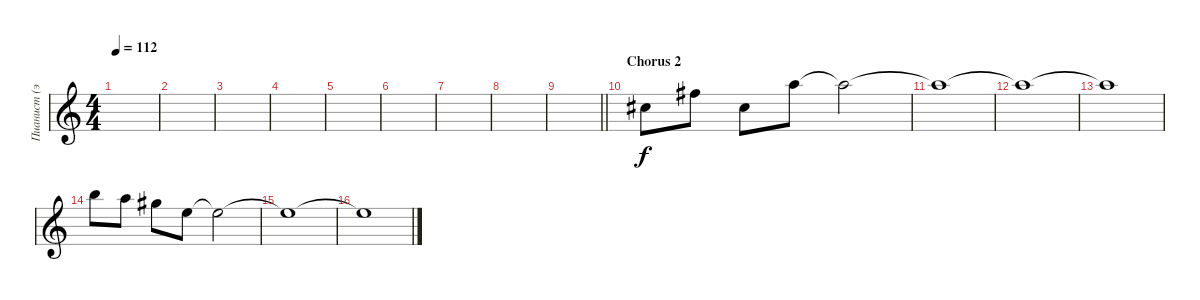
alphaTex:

\track ("Пианист (эффект)" "Пианист (э") {instrument pad1newage}
\staff {score}
\tuning (E5 B4 G4 D4 A3 E3) {hide}
\ts (4 4)
\tempo 112
\clef g2
\ks c
|
|
|
|
|
|
|
|
\barLineRight lightlight
|
\section ("" "Chorus 2")
11.4.8 11.3.8 11.4.8 10.2.8 10.2{t}.2 |
10.2{t}.1 |
10.2{t}.1 |
10.2{t}.1 |
12.2.8 14.3.8 13.3.8 14.4.8 14.4{t}.2 |
14.4{t}.1 |
14.4{t}.1
